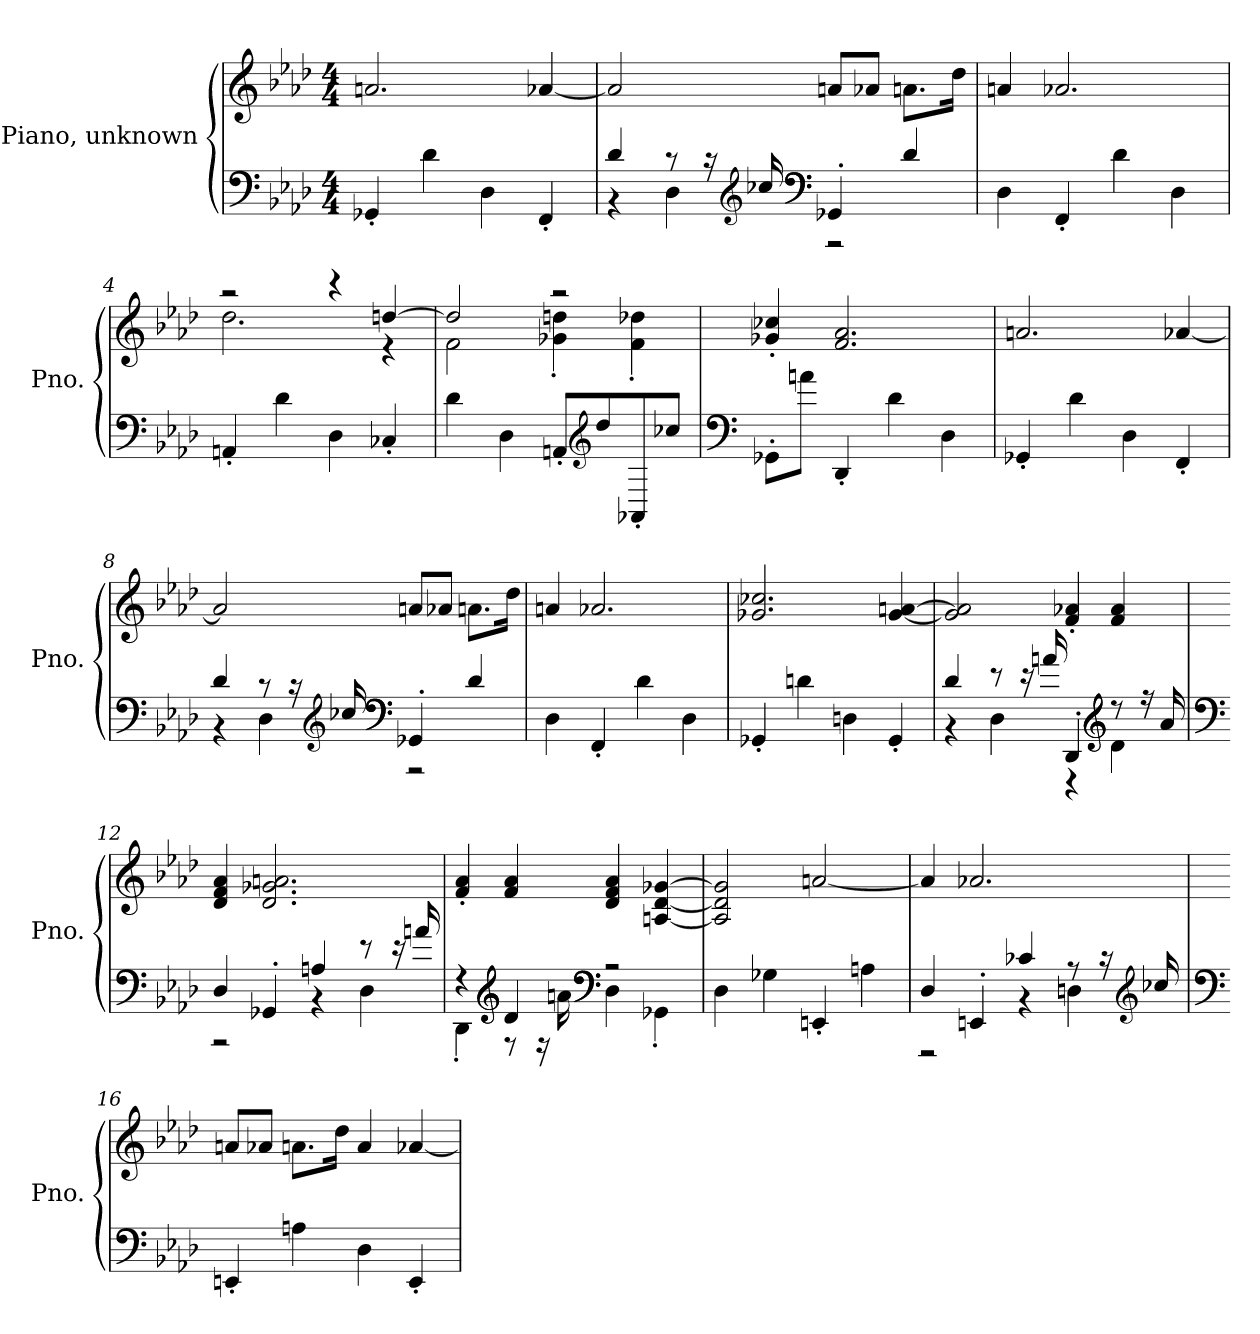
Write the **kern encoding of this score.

**kern	**kern
*part1	*part1
*staff2	*staff1
*I"Piano, unknown	*
*I'Pno.	*
*clefF4	*clefG2
*k[b-e-a-d-]	*k[b-e-a-d-]
*M4/4	*M4/4
*MM120	*MM120
=1	=1
4GG-X'/	2.an/
4d-\	.
4D-\	.
4FF'/	[4a-X/
=2	=2
*^	*
4d-/	4r	2a-/]
8r	4D-\	.
16r	.	.
*clefG2	*	*
16cc-X/	.	.
*clefF4	*	*
4GG-X'/	2r	8an/L
.	.	8a-X/J
4d-/	.	8.an\L
.	.	16dd-\Jk
*v	*v	*
=3	=3
4D-\	4an/
4FF'/	2.a-X/
4d-\	.
4D-\	.
=4	=4
*	*^
4AAn'/	2r	2.dd-\
4d-\	.	.
4D-\	4r	.
4C-X'/	[4ddn/	4r
!!LO:LB:g=z	!!
=5	=5	=5
4d-\	2dd/]	2f\
4D-\	.	.
8AAn'/L	2r	4g-X\' 4ddn\'
*clefG2	*	*
8dd-/	.	.
8AA-X'/	.	4f\' 4dd-X\'
8cc-X/J	.	.
*	*v	*v
=6	=6
*clefF4	*
8GG-X'\L	4g-X/' 4cc-X/'
8an\J	.
4DD-'/	2.f/ 2.a-/
4d-\	.
4D-\	.
=7	=7
4GG-X'/	2.an/
4d-\	.
4D-\	.
4FF'/	[4a-X/
=8	=8
*^	*
4d-/	4r	2a-/]
8r	4D-\	.
16r	.	.
*clefG2	*	*
16cc-X/	.	.
*clefF4	*	*
4GG-X'/	2r	8an/L
.	.	8a-X/J
4d-/	.	8.an\L
.	.	16dd-\Jk
*v	*v	*
!!LO:LB:g=z
=9	=9
4D-\	4an/
4FF'/	2.a-X/
4d-\	.
4D-\	.
=10	=10
4GG-X'/	2.g-X/ 2.cc-X/
4dn\	.
4Dn\	.
4GG-'/	[4g-/ [4an/
=11	=11
*^	*
4d-/	4r	2g-/] 2a/]
8r	4D-\	.
16r	.	.
16an/	.	.
4DD-'/	4r	4f/' 4a-X/'
*clefG2	*	*
8r	4d-\	4f/ 4a-/
16r	.	.
16a/	.	.
=12	=12	=12
*clefF4	*	*
4D-/	2r	4d-/ 4f/ 4a-/
4GG-X'/	.	2.d-/ 2.g-X/ 2.an/
4An/	4r	.
8r	4D-\	.
16r	.	.
16an/	.	.
!!LO:LB:g=z
=13	=13	=13
4r	4DD-'\	4f/' 4a-/'
*clefG2	*	*
4d-/	8r	4f/ 4a-/
.	16r	.
.	16an\	.
*clefF4	*	*
2r	4D-\	4d-/ 4f/ 4a-/
.	4GG-X'\	[4An/ [4d-/ [4g-X/
*v	*v	*
=14	=14
4D-\	2A/] 2d-/] 2g-/]
4G-X\	.
4EEn'/	[2an/
4An\	.
=15	=15
*^	*
4D-/	2r	4a/]
4EEn'/	.	2.a-X/
4c-X/	4r	.
8r	4Dn\	.
16r	.	.
*clefG2	*	*
16cc-X/	.	.
*v	*v	*
=16	=16
*clefF4	*
4EEn'/	8an/L
.	8a-X/J
4An\	8.an\L
.	16dd-\Jk
4D-\	4a/
4EE'/	[4a-X/
=	=
*-	*-
